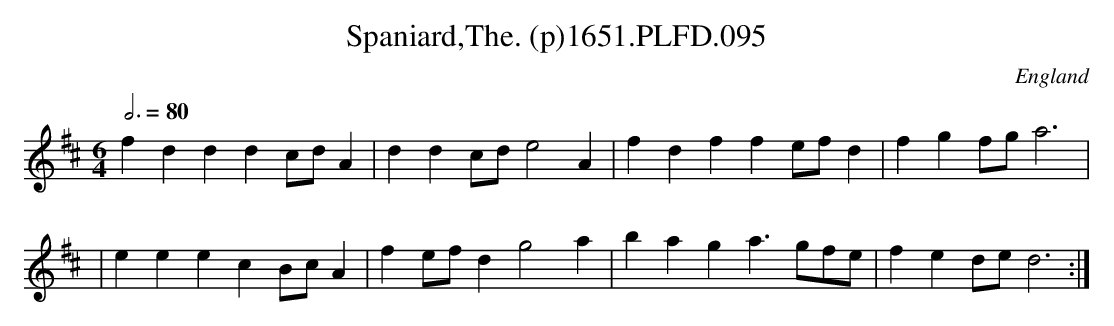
X:1
T:Spaniard,The. (p)1651.PLFD.095
M:6/4
L:1/4
Q:3/4=80
O:England
K:D
fdd dc/d/A|ddc/d/ e2A|fdf fe/f/d|fgf/g/ a3|
|eee cB/c/A|fe/f/d g2a|bag a>gf/e/|fed/e/ d3:|
